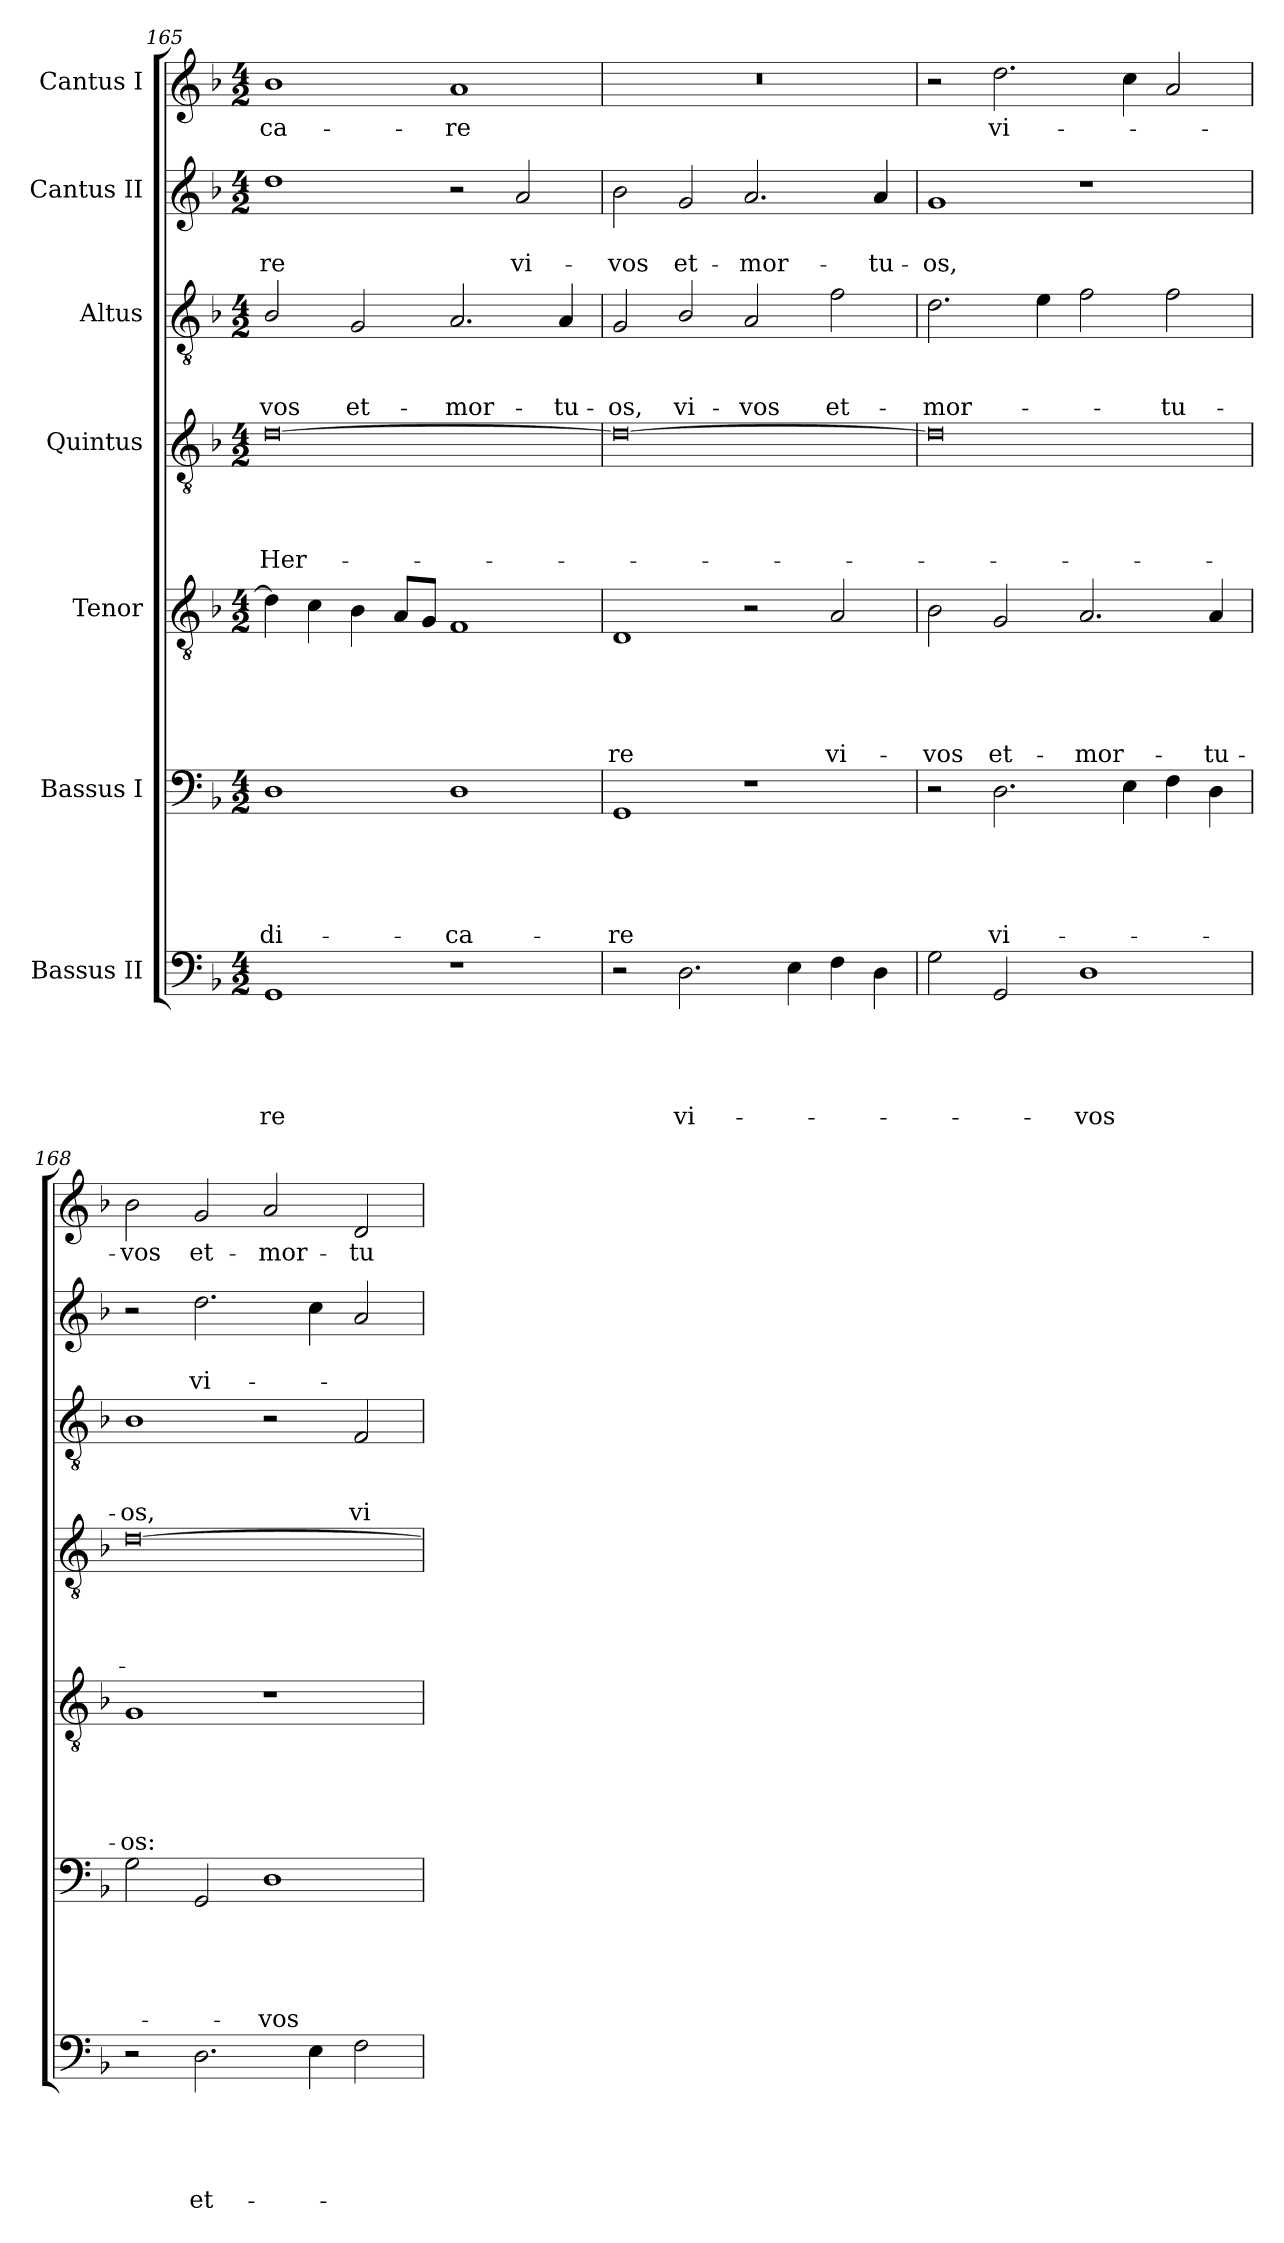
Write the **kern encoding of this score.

**kern	**text	**text	**text	**text	**text	**kern	**text	**text	**text	**text	**text	**kern	**text	**text	**text	**text	**text	**kern	**text	**text	**text	**text	**kern	**text	**text	**text	**kern	**text	**text	**kern	**text
*part7	*part7	*part7	*part7	*part7	*part7	*part6	*part6	*part6	*part6	*part6	*part6	*part5	*part5	*part5	*part5	*part5	*part5	*part4	*part4	*part4	*part4	*part4	*part3	*part3	*part3	*part3	*part2	*part2	*part2	*part1	*part1
*staff7	*staff7	*staff7	*staff7	*staff7	*staff7	*staff6	*staff6	*staff6	*staff6	*staff6	*staff6	*staff5	*staff5	*staff5	*staff5	*staff5	*staff5	*staff4	*staff4	*staff4	*staff4	*staff4	*staff3	*staff3	*staff3	*staff3	*staff2	*staff2	*staff2	*staff1	*staff1
*I"Bassus II	*	*	*	*	*	*I"Bassus I	*	*	*	*	*	*I"Tenor	*	*	*	*	*	*I"Quintus	*	*	*	*	*I"Altus	*	*	*	*I"Cantus II	*	*	*I"Cantus I	*
*clefF4	*	*	*	*	*	*clefF4	*	*	*	*	*	*clefGv2	*	*	*	*	*	*clefGv2	*	*	*	*	*clefGv2	*	*	*	*clefG2	*	*	*clefG2	*
*k[b-]	*	*	*	*	*	*k[b-]	*	*	*	*	*	*k[b-]	*	*	*	*	*	*k[b-]	*	*	*	*	*k[b-]	*	*	*	*k[b-]	*	*	*k[b-]	*
*M4/2	*	*	*	*	*	*M4/2	*	*	*	*	*	*M4/2	*	*	*	*	*	*M4/2	*	*	*	*	*M4/2	*	*	*	*M4/2	*	*	*M4/2	*
=165	=165	=165	=165	=165	=165	=165	=165	=165	=165	=165	=165	=165	=165	=165	=165	=165	=165	=165	=165	=165	=165	=165	=165	=165	=165	=165	=165	=165	=165	=165	=165
1GG/	.	.	.	.	-re	1D\	.	.	.	.	-di-	4d\]	.	.	.	.	.	[0d\	.	.	.	Her-	2B-/	.	.	-vos	1dd\	.	-re	1b-\	-ca-
.	.	.	.	.	.	.	.	.	.	.	.	4c\	.	.	.	.	.	.	.	.	.	.	.	.	.	.	.	.	.	.	.
.	.	.	.	.	.	.	.	.	.	.	.	4B-\	.	.	.	.	.	.	.	.	.	.	2G/	.	.	et-	.	.	.	.	.
.	.	.	.	.	.	.	.	.	.	.	.	8A/L	.	.	.	.	.	.	.	.	.	.	.	.	.	.	.	.	.	.	.
.	.	.	.	.	.	.	.	.	.	.	.	8G/J	.	.	.	.	.	.	.	.	.	.	.	.	.	.	.	.	.	.	.
1r	.	.	.	.	.	1D\	.	.	.	.	-ca-	1F/	.	.	.	.	.	.	.	.	.	.	2.A/	.	.	mor-	2r	.	.	1a/	-re
.	.	.	.	.	.	.	.	.	.	.	.	.	.	.	.	.	.	.	.	.	.	.	.	.	.	.	2a/	.	vi-	.	.
.	.	.	.	.	.	.	.	.	.	.	.	.	.	.	.	.	.	.	.	.	.	.	4A/	.	.	-tu-	.	.	.	.	.
=166	=166	=166	=166	=166	=166	=166	=166	=166	=166	=166	=166	=166	=166	=166	=166	=166	=166	=166	=166	=166	=166	=166	=166	=166	=166	=166	=166	=166	=166	=166	=166
2r	.	.	.	.	.	1GG/	.	.	.	.	-re	1D/	.	.	.	.	-re	0d\_	.	.	.	.	2G/	.	.	-os,	2b-\	.	-vos	0r	.
2.D\	.	.	.	.	vi-	.	.	.	.	.	.	.	.	.	.	.	.	.	.	.	.	.	2B-/	.	.	vi-	2g/	.	et-	.	.
.	.	.	.	.	.	1r	.	.	.	.	.	2r	.	.	.	.	.	.	.	.	.	.	2A/	.	.	-vos	2.a/	.	mor-	.	.
4E\	.	.	.	.	.	.	.	.	.	.	.	.	.	.	.	.	.	.	.	.	.	.	.	.	.	.	.	.	.	.	.
4F\	.	.	.	.	.	.	.	.	.	.	.	2A/	.	.	.	.	vi-	.	.	.	.	.	2f\	.	.	et-	.	.	.	.	.
4D\	.	.	.	.	.	.	.	.	.	.	.	.	.	.	.	.	.	.	.	.	.	.	.	.	.	.	4a/	.	-tu-	.	.
=167	=167	=167	=167	=167	=167	=167	=167	=167	=167	=167	=167	=167	=167	=167	=167	=167	=167	=167	=167	=167	=167	=167	=167	=167	=167	=167	=167	=167	=167	=167	=167
2G\	.	.	.	.	.	2r	.	.	.	.	.	2B-\	.	.	.	.	-vos	0d\]	.	.	.	.	2.d\	.	.	mor-	1g/	.	-os,	2r	.
2GG/	.	.	.	.	.	2.D\	.	.	.	.	vi-	2G/	.	.	.	.	et-	.	.	.	.	.	.	.	.	.	.	.	.	2.dd\	vi-
.	.	.	.	.	.	.	.	.	.	.	.	.	.	.	.	.	.	.	.	.	.	.	4e\	.	.	.	.	.	.	.	.
1D\	.	.	.	.	-vos	.	.	.	.	.	.	2.A/	.	.	.	.	mor-	.	.	.	.	.	2f\	.	.	.	1r	.	.	.	.
.	.	.	.	.	.	4E\	.	.	.	.	.	.	.	.	.	.	.	.	.	.	.	.	.	.	.	.	.	.	.	4cc\	.
.	.	.	.	.	.	4F\	.	.	.	.	.	.	.	.	.	.	.	.	.	.	.	.	2f\	.	.	-tu-	.	.	.	2a/	.
.	.	.	.	.	.	4D\	.	.	.	.	.	4A/	.	.	.	.	-tu-	.	.	.	.	.	.	.	.	.	.	.	.	.	.
=168	=168	=168	=168	=168	=168	=168	=168	=168	=168	=168	=168	=168	=168	=168	=168	=168	=168	=168	=168	=168	=168	=168	=168	=168	=168	=168	=168	=168	=168	=168	=168
2r	.	.	.	.	.	2G\	.	.	.	.	.	1G/	.	.	.	.	-os:	[0d\	.	.	.	.	1B-\	.	.	-os,	2r	.	.	2b-\	-vos
2.D\	.	.	.	.	et-	2GG/	.	.	.	.	.	.	.	.	.	.	.	.	.	.	.	.	.	.	.	.	2.dd\	.	vi-	2g/	et-
.	.	.	.	.	.	1D\	.	.	.	.	-vos	1r	.	.	.	.	.	.	.	.	.	.	2r	.	.	.	.	.	.	2a/	mor-
4E\	.	.	.	.	.	.	.	.	.	.	.	.	.	.	.	.	.	.	.	.	.	.	.	.	.	.	4cc\	.	.	.	.
2F\	.	.	.	.	.	.	.	.	.	.	.	.	.	.	.	.	.	.	.	.	.	.	2F/	.	.	vi-	2a/	.	.	2d/	-tu-
=	=	=	=	=	=	=	=	=	=	=	=	=	=	=	=	=	=	=	=	=	=	=	=	=	=	=	=	=	=	=	=
*-	*-	*-	*-	*-	*-	*-	*-	*-	*-	*-	*-	*-	*-	*-	*-	*-	*-	*-	*-	*-	*-	*-	*-	*-	*-	*-	*-	*-	*-	*-	*-
